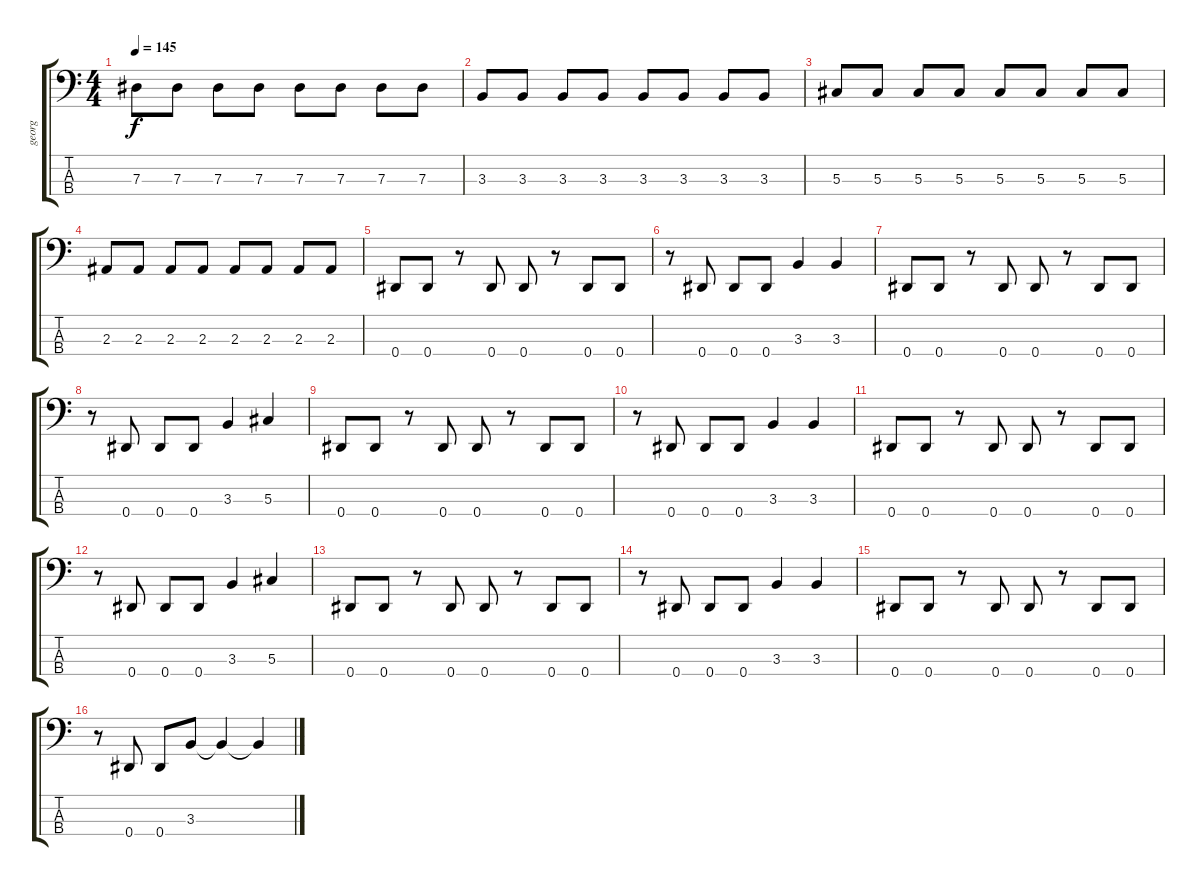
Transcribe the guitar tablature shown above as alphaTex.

\track ("georg" "georg") {instrument electricbassfinger}
\staff {score tabs}
\tuning (Gb2 Db2 Ab1 Eb1) {hide}
\ts (4 4)
\tempo 145
\clef f4
\ks c
7.3.8{dy f} 7.3.8 7.3.8 7.3.8 7.3.8 7.3.8 7.3.8 7.3.8 |
3.3.8 3.3.8 3.3.8 3.3.8 3.3.8 3.3.8 3.3.8 3.3.8 |
5.3.8 5.3.8 5.3.8 5.3.8 5.3.8 5.3.8 5.3.8 5.3.8 |
2.3.8 2.3.8 2.3.8 2.3.8 2.3.8 2.3.8 2.3.8 2.3.8 |
0.4.8 0.4.8 r.8 0.4.8 0.4.8 r.8 0.4.8 0.4.8 |
r.8 0.4.8 0.4.8 0.4.8 3.3.4 3.3.4 |
0.4.8 0.4.8 r.8 0.4.8 0.4.8 r.8 0.4.8 0.4.8 |
r.8 0.4.8 0.4.8 0.4.8 3.3.4 5.3.4 |
0.4.8 0.4.8 r.8 0.4.8 0.4.8 r.8 0.4.8 0.4.8 |
r.8 0.4.8 0.4.8 0.4.8 3.3.4 3.3.4 |
0.4.8 0.4.8 r.8 0.4.8 0.4.8 r.8 0.4.8 0.4.8 |
r.8 0.4.8 0.4.8 0.4.8 3.3.4 5.3.4 |
0.4.8 0.4.8 r.8 0.4.8 0.4.8 r.8 0.4.8 0.4.8 |
r.8 0.4.8 0.4.8 0.4.8 3.3.4 3.3.4 |
0.4.8 0.4.8 r.8 0.4.8 0.4.8 r.8 0.4.8 0.4.8 |
r.8 0.4.8 0.4.8 3.3.8{volume 1} 3.3{t}.4 3.3{t}.4
